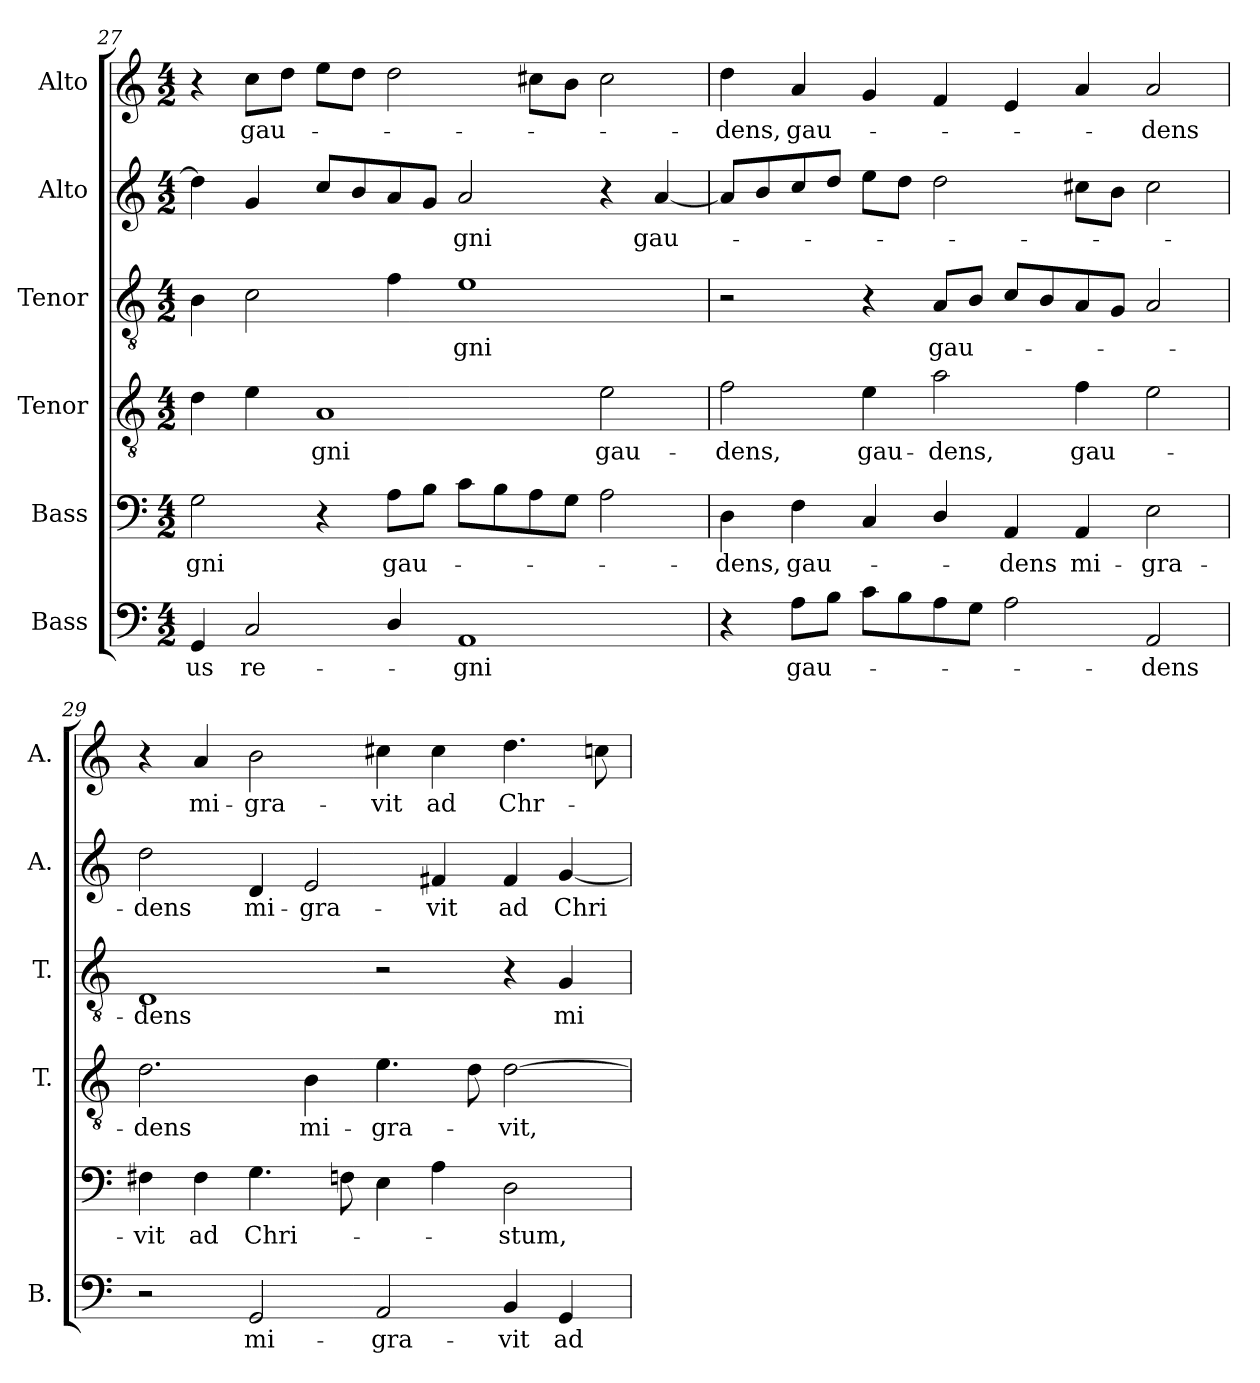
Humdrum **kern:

**kern	**text	**kern	**text	**kern	**text	**kern	**text	**kern	**text	**kern	**text
*part6	*part6	*part5	*part5	*part4	*part4	*part3	*part3	*part2	*part2	*part1	*part1
*staff6	*staff6	*staff5	*staff5	*staff4	*staff4	*staff3	*staff3	*staff2	*staff2	*staff1	*staff1
*I"Bass	*	*I"Bass	*	*I"Tenor	*	*I"Tenor	*	*I"Alto	*	*I"Alto	*
*I'B.	*	*	*	*I'T.	*	*I'T.	*	*I'A.	*	*I'A.	*
!!LO:PB:g=z
*clefF4	*	*clefF4	*	*clefGv2	*	*clefGv2	*	*clefG2	*	*clefG2	*
*	*	*	*	*ITrd7c12	*	*ITrd7c12	*	*	*	*	*
*k[]	*	*k[]	*	*k[]	*	*k[]	*	*k[]	*	*k[]	*
*C:	*	*C:	*	*C:	*	*C:	*	*C:	*	*C:	*
*M4/2	*	*M4/2	*	*M4/2	*	*M4/2	*	*M4/2	*	*M4/2	*
=27	=27	=27	=27	=27	=27	=27	=27	=27	=27	=27	=27
!	!LO:LY:b:color=#000000	!	!	!	!	!	!	!	!	!	!
!	!	!	!LO:LY:b:color=#000000	!	!	!	!	!	!	!	!
4GGi/	-us	2Gi\	-gni	4Di\	.	4BBi\	.	4ddi\]	.	4r	.
!	!LO:LY:b:color=#000000	!	!	!	!	!	!	!	!	!	!
!	!	!	!	!	!	!	!	!	!	!	!LO:LY:b:color=#000000
2Ci/	re-	.	.	4Ei\	.	2Ci\	.	4gi/	.	8cci\L	gau-
.	.	.	.	.	.	.	.	.	.	8ddi\J	.
!	!	!	!	!	!LO:LY:b:color=#000000	!	!	!	!	!	!
.	.	4r	.	1AAi	-gni	.	.	8cci/L	.	8eei\L	.
.	.	.	.	.	.	.	.	8bi/	.	8ddi\J	.
!	!	!	!LO:LY:b:color=#000000	!	!	!	!	!	!	!	!
4Di/	.	8Ai\L	gau-	.	.	4Fi\	.	8ai/	.	2ddi\	.
.	.	8Bi\J	.	.	.	.	.	8gi/J	.	.	.
!	!LO:LY:b:color=#000000	!	!	!	!	!	!	!	!	!	!
!	!	!	!	!	!	!	!LO:LY:b:color=#000000	!	!	!	!
!	!	!	!	!	!	!	!	!	!LO:LY:b:color=#000000	!	!
1AAi	-gni	8ci\L	.	.	.	1Ei	-gni	2ai/	-gni	.	.
.	.	8Bi\	.	.	.	.	.	.	.	.	.
.	.	8Ai\	.	.	.	.	.	.	.	8cc#Xi\L	.
.	.	8Gi\J	.	.	.	.	.	.	.	8bi\J	.
!	!	!	!	!	!LO:LY:b:color=#000000	!	!	!	!	!	!
.	.	2Ai\	.	2Ei\	gau-	.	.	4r	.	2cc#i\	.
!	!	!	!	!	!	!	!	!	!LO:LY:b:color=#000000	!	!
.	.	.	.	.	.	.	.	[4ai/	gau-	.	.
=28	=28	=28	=28	=28	=28	=28	=28	=28	=28	=28	=28
!	!	!	!LO:LY:b:color=#000000	!	!	!	!	!	!	!	!
!	!	!	!	!	!LO:LY:b:color=#000000	!	!	!	!	!	!
!	!	!	!	!	!	!	!	!	!	!	!LO:LY:b:color=#000000
4r	.	4Di\	-dens,	2Fi\	-dens,	2r	.	8ai/L]	.	4ddi\	-dens,
.	.	.	.	.	.	.	.	8bi/	.	.	.
!	!LO:LY:b:color=#000000	!	!	!	!	!	!	!	!	!	!
!	!	!	!LO:LY:b:color=#000000	!	!	!	!	!	!	!	!
!	!	!	!	!	!	!	!	!	!	!	!LO:LY:b:color=#000000
8Ai\L	gau-	4Fi\	gau-	.	.	.	.	8cci/	.	4ai/	gau-
8Bi\J	.	.	.	.	.	.	.	8ddi/J	.	.	.
!	!	!	!	!	!LO:LY:b:color=#000000	!	!	!	!	!	!
8ci\L	.	4Ci/	.	4Ei\	gau-	4r	.	8eei\L	.	4gi/	.
8Bi\	.	.	.	.	.	.	.	8ddi\J	.	.	.
!	!	!	!	!	!LO:LY:b:color=#000000	!	!	!	!	!	!
!	!	!	!	!	!	!	!LO:LY:b:color=#000000	!	!	!	!
8Ai\	.	4Di/	.	2Ai\	-dens,	8AAi/L	gau-	2ddi\	.	4fi/	.
8Gi\J	.	.	.	.	.	8BBi/J	.	.	.	.	.
!	!	!	!LO:LY:b:color=#000000	!	!	!	!	!	!	!	!
2Ai\	.	4AAi/	-dens	.	.	8Ci/L	.	.	.	4ei/	.
.	.	.	.	.	.	8BBi/	.	.	.	.	.
!	!	!	!LO:LY:b:color=#000000	!	!	!	!	!	!	!	!
!	!	!	!	!	!LO:LY:b:color=#000000	!	!	!	!	!	!
.	.	4AAi/	mi-	4Fi\	gau-	8AAi/	.	8cc#Xi\L	.	4ai/	.
.	.	.	.	.	.	8GGi/J	.	8bi\J	.	.	.
!	!LO:LY:b:color=#000000	!	!	!	!	!	!	!	!	!	!
!	!	!	!LO:LY:b:color=#000000	!	!	!	!	!	!	!	!
!	!	!	!	!	!	!	!	!	!	!	!LO:LY:b:color=#000000
2AAi/	-dens	2Ei\	-gra-	2Ei\	.	2AAi/	.	2cc#i\	.	2ai/	-dens
=29	=29	=29	=29	=29	=29	=29	=29	=29	=29	=29	=29
!	!	!	!LO:LY:b:color=#000000	!	!	!	!	!	!	!	!
!	!	!	!	!	!LO:LY:b:color=#000000	!	!	!	!	!	!
!	!	!	!	!	!	!	!LO:LY:b:color=#000000	!	!	!	!
!	!	!	!	!	!	!	!	!	!LO:LY:b:color=#000000	!	!
2r	.	4F#Xi\	-vit	2.Di\	-dens	1DDi	-dens	2ddi\	-dens	4r	.
!	!	!	!LO:LY:b:color=#000000	!	!	!	!	!	!	!	!
!	!	!	!	!	!	!	!	!	!	!	!LO:LY:b:color=#000000
.	.	4F#i\	ad	.	.	.	.	.	.	4ai/	mi-
!	!LO:LY:b:color=#000000	!	!	!	!	!	!	!	!	!	!
!	!	!	!LO:LY:b:color=#000000	!	!	!	!	!	!	!	!
!	!	!	!	!	!	!	!	!	!LO:LY:b:color=#000000	!	!
!	!	!	!	!	!	!	!	!	!	!	!LO:LY:b:color=#000000
2GGi/	mi-	4.Gi\	Chri-	.	.	.	.	4di/	mi-	2bi\	-gra-
!	!	!	!	!	!LO:LY:b:color=#000000	!	!	!	!	!	!
!	!	!	!	!	!	!	!	!	!LO:LY:b:color=#000000	!	!
.	.	.	.	4BBi\	mi-	.	.	2ei/	-gra-	.	.
.	.	8Fni\	.	.	.	.	.	.	.	.	.
!	!LO:LY:b:color=#000000	!	!	!	!	!	!	!	!	!	!
!	!	!	!	!	!LO:LY:b:color=#000000	!	!	!	!	!	!
!	!	!	!	!	!	!	!	!	!	!	!LO:LY:b:color=#000000
2AAi/	-gra-	4Ei\	.	4.Ei\	-gra-	2r	.	.	.	4cc#Xi\	-vit
!	!	!	!	!	!	!	!	!	!LO:LY:b:color=#000000	!	!
!	!	!	!	!	!	!	!	!	!	!	!LO:LY:b:color=#000000
.	.	4Ai\	.	.	.	.	.	4f#Xi/	-vit	4cc#i\	ad
.	.	.	.	8Di\	.	.	.	.	.	.	.
!	!LO:LY:b:color=#000000	!	!	!	!	!	!	!	!	!	!
!	!	!	!LO:LY:b:color=#000000	!	!	!	!	!	!	!	!
!	!	!	!	!	!LO:LY:b:color=#000000	!	!	!	!	!	!
!	!	!	!	!	!	!	!	!	!LO:LY:b:color=#000000	!	!
!	!	!	!	!	!	!	!	!	!	!	!LO:LY:b:color=#000000
4BBi/	-vit	2Di\	-stum,	[2Di\	-vit,	4r	.	4f#i/	ad	4.ddi\	Chr-
!	!LO:LY:b:color=#000000	!	!	!	!	!	!	!	!	!	!
!	!	!	!	!	!	!	!LO:LY:b:color=#000000	!	!	!	!
!	!	!	!	!	!	!	!	!	!LO:LY:b:color=#000000	!	!
4GGi/	ad	.	.	.	.	4GGi/	mi-	[4gi/	Chri-	.	.
.	.	.	.	.	.	.	.	.	.	8ccni\	.
=	=	=	=	=	=	=	=	=	=	=	=
*-	*-	*-	*-	*-	*-	*-	*-	*-	*-	*-	*-
